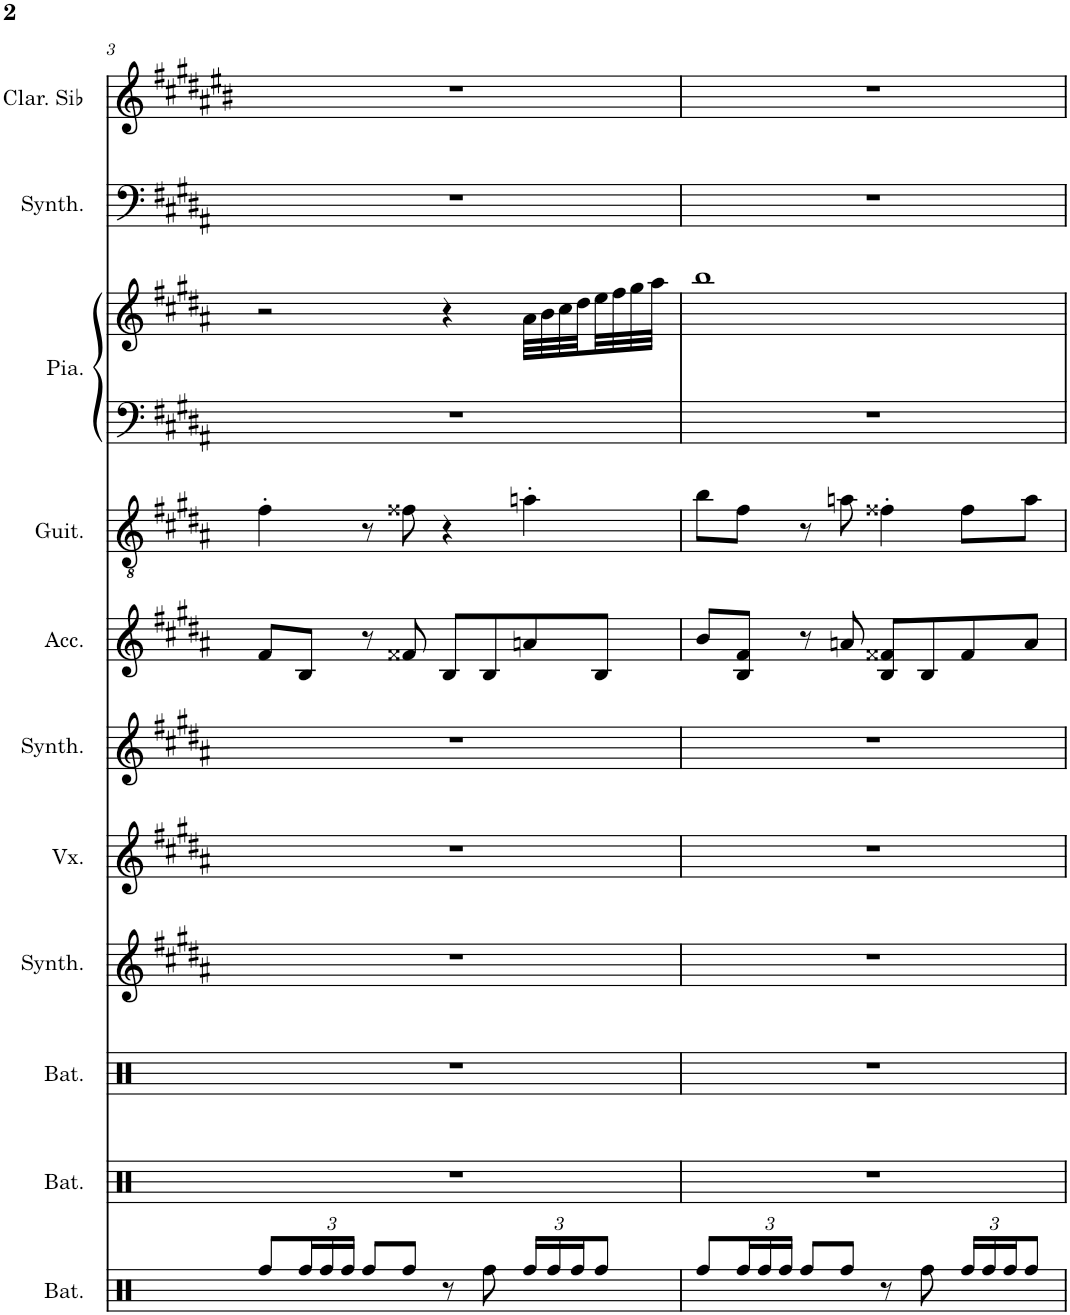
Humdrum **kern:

**kern	**kern	**kern	**kern	**kern	**kern	**kern	**kern	**kern	**kern	**kern	**kern
*part11	*part10	*part9	*part8	*part7	*part6	*part5	*part4	*part3	*part3	*part2	*part1
*staff12	*staff11	*staff10	*staff9	*staff8	*staff7	*staff6	*staff5	*staff4	*staff3	*staff2	*staff1
*I"Batterie, Perc	*I"Batterie, Cym	*I"Batterie, Drums	*I"Synthétiseur de cuivres, Orch Hit	*I"Voix, Oohs	*I"Synthétiseur d'instruments à cordes, Strings	*I"Accordéon , Acc.	*I"Guitare acoustique, Guitar	*I"Piano, Piano	*	*I"Synthétiseur de basses, Bass	*I"Clarinette en Sib
*I'Bat.	*I'Bat.	*I'Bat.	*I'Synth.	*I'Vx.	*I'Synth.	*I'Acc.	*I'Guit.	*I'Pia.	*	*I'Synth.	*I'Clar. Sib
!!LO:PB:g=z
*clefX	*clefX	*clefX	*clefG2	*clefG2	*clefG2	*clefG2	*clefGv2	*clefF4	*clefG2	*clefF4	*clefG2
*	*	*	*	*	*	*	*	*	*	*	*Trd1c2
*k[]	*k[]	*k[]	*k[f#c#g#d#a#]	*k[f#c#g#d#a#]	*k[f#c#g#d#a#]	*k[f#c#g#d#a#]	*k[f#c#g#d#a#]	*k[f#c#g#d#a#]	*k[f#c#g#d#a#]	*k[f#c#g#d#a#]	*k[f#c#g#d#a#e#b#]
*M4/4	*M4/4	*M4/4	*M4/4	*M4/4	*M4/4	*M4/4	*M4/4	*M4/4	*M4/4	*M4/4	*M4/4
=3	=3	=3	=3	=3	=3	=3	=3	=3	=3	=3	=3
8Rff/L	1r	1r	1r	1r	1r	8f#/L	4f#'\	1r	2r	1r	1r
*Xbrackettup	*	*	*	*	*	*	*	*	*	*	*
24Rff/L	.	.	.	.	.	8B/J	.	.	.	.	.
24Rff/	.	.	.	.	.	.	.	.	.	.	.
24Rff/JJ	.	.	.	.	.	.	.	.	.	.	.
8Rff/L	.	.	.	.	.	8r	8r	.	.	.	.
8Rff/J	.	.	.	.	.	8f##X/	8f##X\	.	.	.	.
8r	.	.	.	.	.	8B/L	4r	.	4r	.	.
8Rff\	.	.	.	.	.	8B/	.	.	.	.	.
24Rff/LL	.	.	.	.	.	8an/	4an'\	.	32a#\LLL	.	.
.	.	.	.	.	.	.	.	.	32b\	.	.
24Rff/	.	.	.	.	.	.	.	.	.	.	.
.	.	.	.	.	.	.	.	.	32cc#\	.	.
24Rff/J	.	.	.	.	.	.	.	.	.	.	.
.	.	.	.	.	.	.	.	.	32dd#\	.	.
8Rff/J	.	.	.	.	.	8B/J	.	.	32ee\	.	.
.	.	.	.	.	.	.	.	.	32ff#\	.	.
.	.	.	.	.	.	.	.	.	32gg#\	.	.
.	.	.	.	.	.	.	.	.	32aa#\JJJ	.	.
=4	=4	=4	=4	=4	=4	=4	=4	=4	=4	=4	=4
8Rff/L	1r	1r	1r	1r	1r	8b/L	8b\L	1r	1bb	1r	1r
24Rff/L	.	.	.	.	.	8B/ 8f#/J	8f#\J	.	.	.	.
24Rff/	.	.	.	.	.	.	.	.	.	.	.
24Rff/JJ	.	.	.	.	.	.	.	.	.	.	.
8Rff/L	.	.	.	.	.	8r	8r	.	.	.	.
8Rff/J	.	.	.	.	.	8an/	8an\	.	.	.	.
8r	.	.	.	.	.	8B/ 8f##X/L	4f##X'\	.	.	.	.
8Rff\	.	.	.	.	.	8B/	.	.	.	.	.
24Rff/LL	.	.	.	.	.	8f##/	8f##\L	.	.	.	.
24Rff/	.	.	.	.	.	.	.	.	.	.	.
24Rff/J	.	.	.	.	.	.	.	.	.	.	.
8Rff/J	.	.	.	.	.	8a/J	8a\J	.	.	.	.
=	=	=	=	=	=	=	=	=	=	=	=
*-	*-	*-	*-	*-	*-	*-	*-	*-	*-	*-	*-
